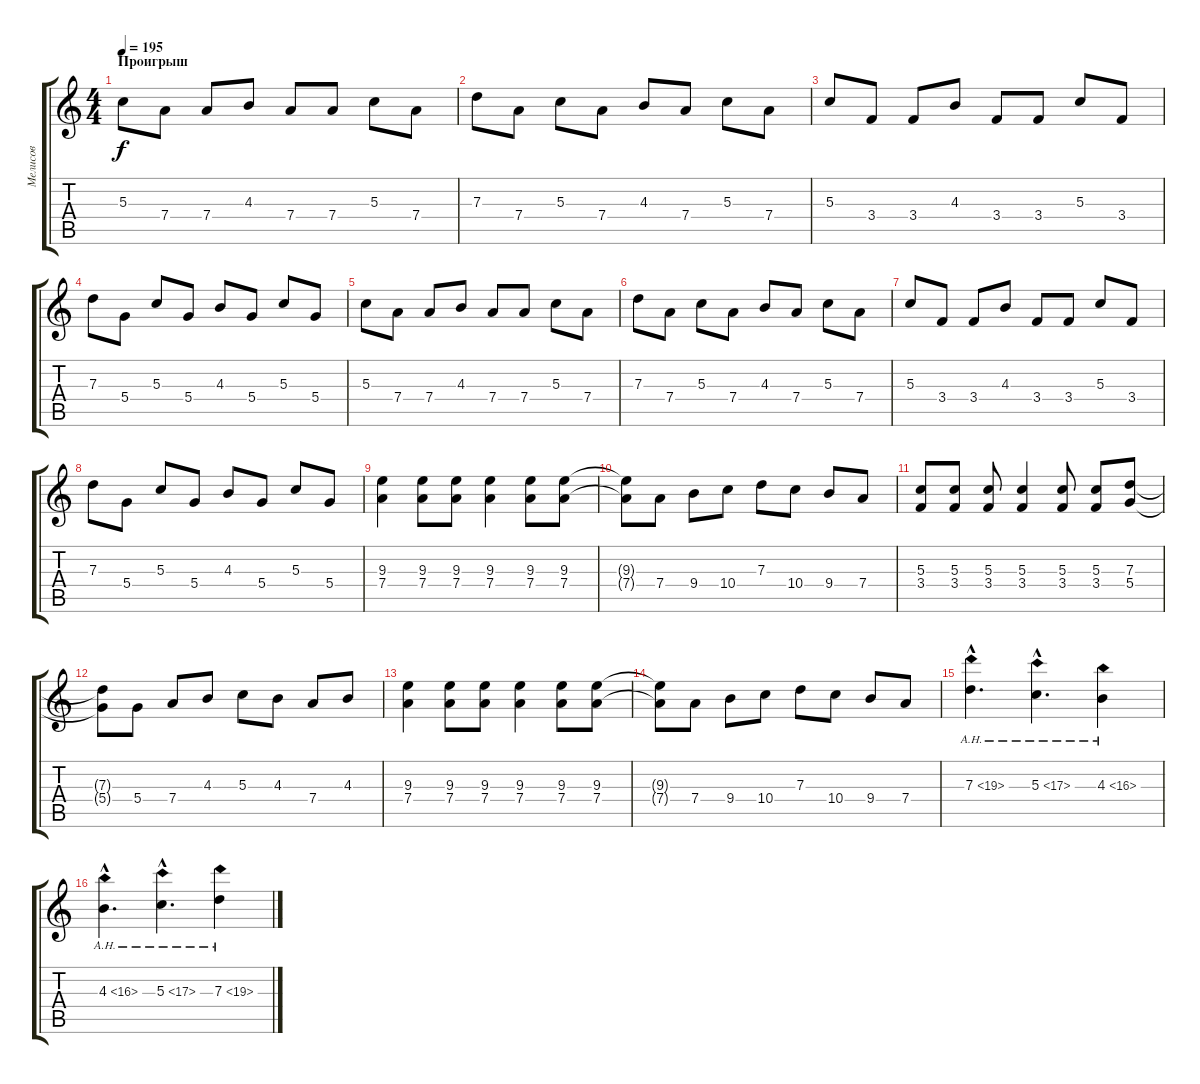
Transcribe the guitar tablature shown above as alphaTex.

\track ("Мелисов" "Мелисов") {instrument distortionguitar}
\staff {score tabs}
\tuning (E4 B3 G3 D3 A2 E2) {hide}
\ts (4 4)
\section ("" "Проигрыш")
\tempo 195
\clef g2
\ks c
5.3.8{dy f} 7.4.8 7.4.8 4.3.8 7.4.8 7.4.8 5.3.8 7.4.8 |
7.3.8 7.4.8 5.3.8 7.4.8 4.3.8 7.4.8 5.3.8 7.4.8 |
5.3.8 3.4.8 3.4.8 4.3.8 3.4.8 3.4.8 5.3.8 3.4.8 |
7.3.8 5.4.8 5.3.8 5.4.8 4.3.8 5.4.8 5.3.8 5.4.8 |
5.3.8 7.4.8 7.4.8 4.3.8 7.4.8 7.4.8 5.3.8 7.4.8 |
7.3.8 7.4.8 5.3.8 7.4.8 4.3.8 7.4.8 5.3.8 7.4.8 |
5.3.8 3.4.8 3.4.8 4.3.8 3.4.8 3.4.8 5.3.8 3.4.8 |
7.3.8 5.4.8 5.3.8 5.4.8 4.3.8 5.4.8 5.3.8 5.4.8 |
(9.3 7.4).4 (9.3 7.4).8 (9.3 7.4).8 (9.3 7.4).4 (9.3 7.4).8 (9.3 7.4).8 |
(9.3{t} 7.4{t}).8 7.4.8 9.4.8 10.4.8 7.3.8 10.4.8 9.4.8 7.4.8 |
(5.3 3.4).8 (5.3 3.4).8 (5.3 3.4).8 (5.3 3.4).4 (5.3 3.4).8 (5.3 3.4).8 (7.3 5.4).8 |
(7.3{t} 5.4{t}).8 5.4.8 7.4.8 4.3.8 5.3.8 4.3.8 7.4.8 4.3.8 |
(9.3 7.4).4 (9.3 7.4).8 (9.3 7.4).8 (9.3 7.4).4 (9.3 7.4).8 (9.3 7.4).8 |
(9.3{t} 7.4{t}).8 7.4.8 9.4.8 10.4.8 7.3.8 10.4.8 9.4.8 7.4.8 |
7.3{ah 12 hac}.4{d} 5.3{ah 12 hac}.4{d} 4.3{ah 12}.4 |
4.3{ah 12 hac}.4{d} 5.3{ah 12 hac}.4{d} 7.3{ah 12}.4
